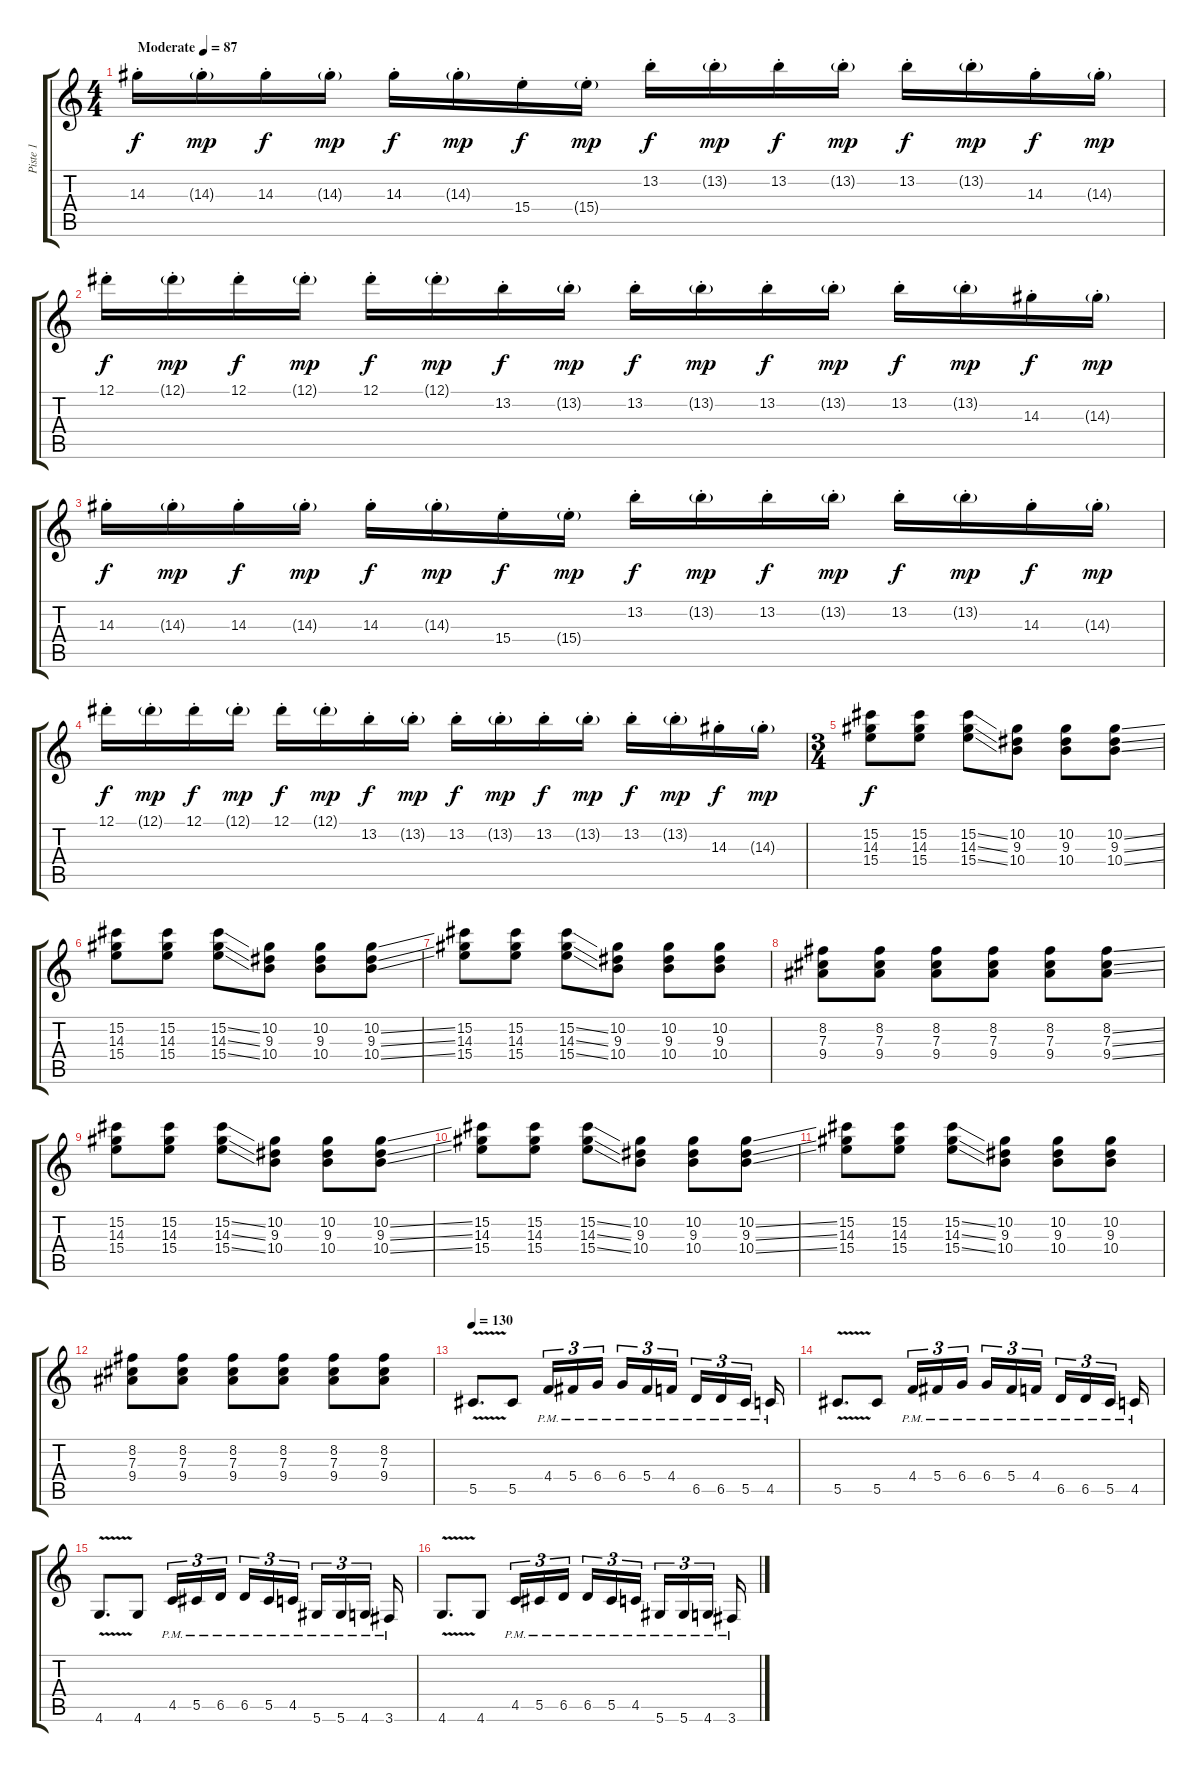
\track ("Piste 1" "Piste 1") {instrument distortionguitar}
\staff {score tabs}
\tuning (Eb4 Bb3 Gb3 Db3 Ab2 Eb2) {hide}
\ts (4 4)
\tempo (87 "Moderate")
\clef g2
\ks c
14.3{st}.16{dy f instrument distortionguitar} 14.3{g st}.16{dy mp} 14.3{st}.16{dy f} 14.3{g st}.16{dy mp} 14.3{st}.16{dy f} 14.3{g st}.16{dy mp} 15.4{st}.16{dy f} 15.4{g st}.16{dy mp} 13.2{st}.16{dy f} 13.2{g st}.16{dy mp} 13.2{st}.16{dy f} 13.2{g st}.16{dy mp} 13.2{st}.16{dy f} 13.2{g st}.16{dy mp} 14.3{st}.16{dy f} 14.3{g st}.16{dy mp} |
12.1{st}.16{dy f} 12.1{g st}.16{dy mp} 12.1{st}.16{dy f} 12.1{g st}.16{dy mp} 12.1{st}.16{dy f} 12.1{g st}.16{dy mp} 13.2{st}.16{dy f} 13.2{g st}.16{dy mp} 13.2{st}.16{dy f} 13.2{g st}.16{dy mp} 13.2{st}.16{dy f} 13.2{g st}.16{dy mp} 13.2{st}.16{dy f} 13.2{g st}.16{dy mp} 14.3{st}.16{dy f} 14.3{g st}.16{dy mp} |
14.3{st}.16{dy f} 14.3{g st}.16{dy mp} 14.3{st}.16{dy f} 14.3{g st}.16{dy mp} 14.3{st}.16{dy f} 14.3{g st}.16{dy mp} 15.4{st}.16{dy f} 15.4{g st}.16{dy mp} 13.2{st}.16{dy f} 13.2{g st}.16{dy mp} 13.2{st}.16{dy f} 13.2{g st}.16{dy mp} 13.2{st}.16{dy f} 13.2{g st}.16{dy mp} 14.3{st}.16{dy f} 14.3{g st}.16{dy mp} |
12.1{st}.16{dy f} 12.1{g st}.16{dy mp} 12.1{st}.16{dy f} 12.1{g st}.16{dy mp} 12.1{st}.16{dy f} 12.1{g st}.16{dy mp} 13.2{st}.16{dy f} 13.2{g st}.16{dy mp} 13.2{st}.16{dy f} 13.2{g st}.16{dy mp} 13.2{st}.16{dy f} 13.2{g st}.16{dy mp} 13.2{st}.16{dy f} 13.2{g st}.16{dy mp} 14.3{st}.16{dy f} 14.3{g st}.16{dy mp} |
\ts (3 4)
(15.2 14.3 15.4).8{dy f} (15.2 14.3 15.4).8 (15.2{ss} 14.3{ss} 15.4{ss}).8 (10.2 9.3 10.4).8 (10.2 9.3 10.4).8 (10.2{ss} 9.3{ss} 10.4{ss}).8 |
(15.2 14.3 15.4).8 (15.2 14.3 15.4).8 (15.2{ss} 14.3{ss} 15.4{ss}).8 (10.2 9.3 10.4).8 (10.2 9.3 10.4).8 (10.2{ss} 9.3{ss} 10.4{ss}).8 |
(15.2 14.3 15.4).8 (15.2 14.3 15.4).8 (15.2{ss} 14.3{ss} 15.4{ss}).8 (10.2 9.3 10.4).8 (10.2 9.3 10.4).8 (10.2 9.3 10.4).8 |
(8.2 7.3 9.4).8 (8.2 7.3 9.4).8 (8.2 7.3 9.4).8 (8.2 7.3 9.4).8 (8.2 7.3 9.4).8 (8.2{ss} 7.3{ss} 9.4{ss}).8 |
(15.2 14.3 15.4).8 (15.2 14.3 15.4).8 (15.2{ss} 14.3{ss} 15.4{ss}).8 (10.2 9.3 10.4).8 (10.2 9.3 10.4).8 (10.2{ss} 9.3{ss} 10.4{ss}).8 |
(15.2 14.3 15.4).8 (15.2 14.3 15.4).8 (15.2{ss} 14.3{ss} 15.4{ss}).8 (10.2 9.3 10.4).8 (10.2 9.3 10.4).8 (10.2{ss} 9.3{ss} 10.4{ss}).8 |
(15.2 14.3 15.4).8 (15.2 14.3 15.4).8 (15.2{ss} 14.3{ss} 15.4{ss}).8 (10.2 9.3 10.4).8 (10.2 9.3 10.4).8 (10.2 9.3 10.4).8 |
(8.2 7.3 9.4).8 (8.2 7.3 9.4).8 (8.2 7.3 9.4).8 (8.2 7.3 9.4).8 (8.2 7.3 9.4).8 (8.2 7.3 9.4).8 |
\tempo 130
5.5{v}.8{d} 5.5.8 4.4{pm}.16{tu (3 2)} 5.4{pm}.16{tu (3 2)} 6.4{pm}.16{tu (3 2) beam splitsecondary} 6.4{pm}.16{tu (3 2)} 5.4{pm}.16{tu (3 2)} 4.4{pm}.16{tu (3 2) beam splitsecondary} 6.5{pm}.16{tu (3 2)} 6.5{pm}.16{tu (3 2)} 5.5{pm}.16{tu (3 2) beam splitsecondary} 4.5{pm}.16 |
5.5{v}.8{d} 5.5.8 4.4{pm}.16{tu (3 2)} 5.4{pm}.16{tu (3 2)} 6.4{pm}.16{tu (3 2) beam splitsecondary} 6.4{pm}.16{tu (3 2)} 5.4{pm}.16{tu (3 2)} 4.4{pm}.16{tu (3 2) beam splitsecondary} 6.5{pm}.16{tu (3 2)} 6.5{pm}.16{tu (3 2)} 5.5{pm}.16{tu (3 2) beam splitsecondary} 4.5{pm}.16 |
4.6{v}.8{d} 4.6.8 4.5{pm}.16{tu (3 2)} 5.5{pm}.16{tu (3 2)} 6.5{pm}.16{tu (3 2) beam splitsecondary} 6.5{pm}.16{tu (3 2)} 5.5{pm}.16{tu (3 2)} 4.5{pm}.16{tu (3 2) beam splitsecondary} 5.6{pm}.16{tu (3 2)} 5.6{pm}.16{tu (3 2)} 4.6{pm}.16{tu (3 2) beam splitsecondary} 3.6{pm}.16 |
4.6{v}.8{d} 4.6.8 4.5{pm}.16{tu (3 2)} 5.5{pm}.16{tu (3 2)} 6.5{pm}.16{tu (3 2) beam splitsecondary} 6.5{pm}.16{tu (3 2)} 5.5{pm}.16{tu (3 2)} 4.5{pm}.16{tu (3 2) beam splitsecondary} 5.6{pm}.16{tu (3 2)} 5.6{pm}.16{tu (3 2)} 4.6{pm}.16{tu (3 2) beam splitsecondary} 3.6{pm}.16
